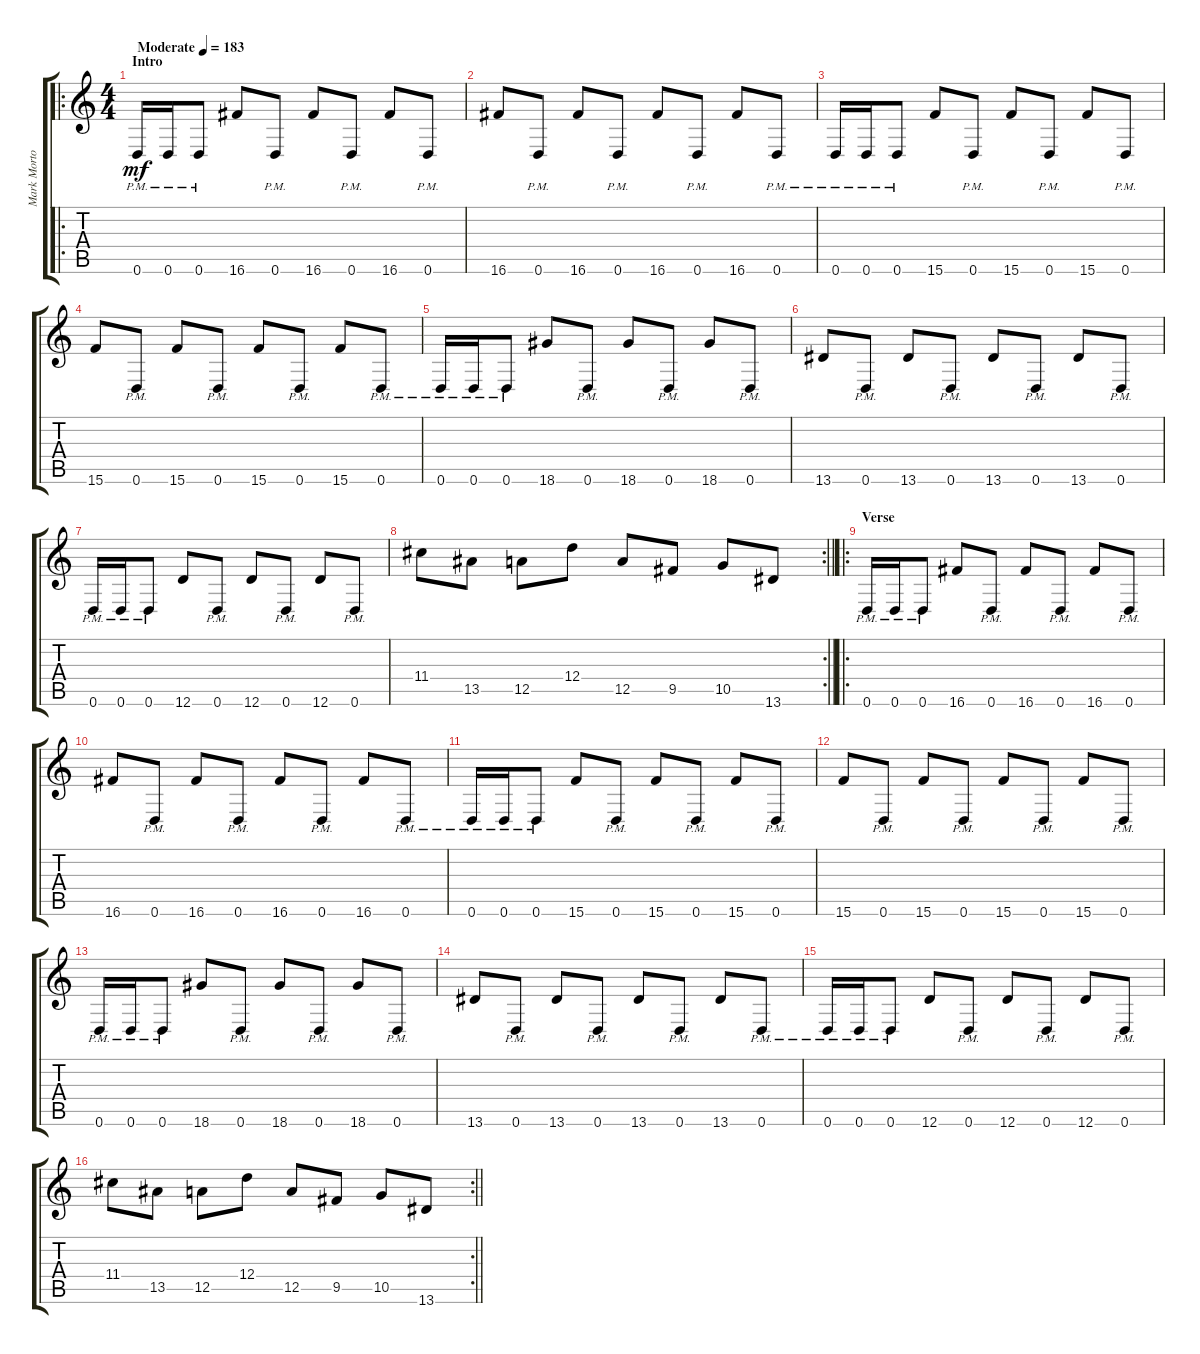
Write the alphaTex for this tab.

\track ("Mark Morton" "Mark Morto") {instrument distortionguitar}
\staff {score tabs}
\tuning (E4 B3 G3 D3 A2 D2) {hide}
\ro
\ts (4 4)
\section ("" "Intro")
\tempo (183 "Moderate")
\clef g2
\ks c
0.6{pm}.16{dy mf instrument distortionguitar} 0.6{pm}.16 0.6{pm}.8 16.6.8 0.6{pm}.8 16.6.8 0.6{pm}.8 16.6.8 0.6{pm}.8 |
16.6.8 0.6{pm}.8 16.6.8 0.6{pm}.8 16.6.8 0.6{pm}.8 16.6.8 0.6{pm}.8 |
0.6{pm}.16 0.6{pm}.16 0.6{pm}.8 15.6.8 0.6{pm}.8 15.6.8 0.6{pm}.8 15.6.8 0.6{pm}.8 |
15.6.8 0.6{pm}.8 15.6.8 0.6{pm}.8 15.6.8 0.6{pm}.8 15.6.8 0.6{pm}.8 |
0.6{pm}.16 0.6{pm}.16 0.6{pm}.8 18.6.8 0.6{pm}.8 18.6.8 0.6{pm}.8 18.6.8 0.6{pm}.8 |
13.6.8 0.6{pm}.8 13.6.8 0.6{pm}.8 13.6.8 0.6{pm}.8 13.6.8 0.6{pm}.8 |
0.6{pm}.16 0.6{pm}.16 0.6{pm}.8 12.6.8 0.6{pm}.8 12.6.8 0.6{pm}.8 12.6.8 0.6{pm}.8 |
\rc 2
\barLineRight lightlight
11.4.8 13.5.8 12.5.8 12.4.8 12.5.8 9.5.8 10.5.8 13.6.8 |
\ro
\section ("" "Verse")
0.6{pm}.16 0.6{pm}.16 0.6{pm}.8 16.6.8 0.6{pm}.8 16.6.8 0.6{pm}.8 16.6.8 0.6{pm}.8 |
16.6.8 0.6{pm}.8 16.6.8 0.6{pm}.8 16.6.8 0.6{pm}.8 16.6.8 0.6{pm}.8 |
0.6{pm}.16 0.6{pm}.16 0.6{pm}.8 15.6.8 0.6{pm}.8 15.6.8 0.6{pm}.8 15.6.8 0.6{pm}.8 |
15.6.8 0.6{pm}.8 15.6.8 0.6{pm}.8 15.6.8 0.6{pm}.8 15.6.8 0.6{pm}.8 |
0.6{pm}.16 0.6{pm}.16 0.6{pm}.8 18.6.8 0.6{pm}.8 18.6.8 0.6{pm}.8 18.6.8 0.6{pm}.8 |
13.6.8 0.6{pm}.8 13.6.8 0.6{pm}.8 13.6.8 0.6{pm}.8 13.6.8 0.6{pm}.8 |
0.6{pm}.16 0.6{pm}.16 0.6{pm}.8 12.6.8 0.6{pm}.8 12.6.8 0.6{pm}.8 12.6.8 0.6{pm}.8 |
\rc 2
\barLineRight lightlight
11.4.8 13.5.8 12.5.8 12.4.8 12.5.8 9.5.8 10.5.8 13.6.8
